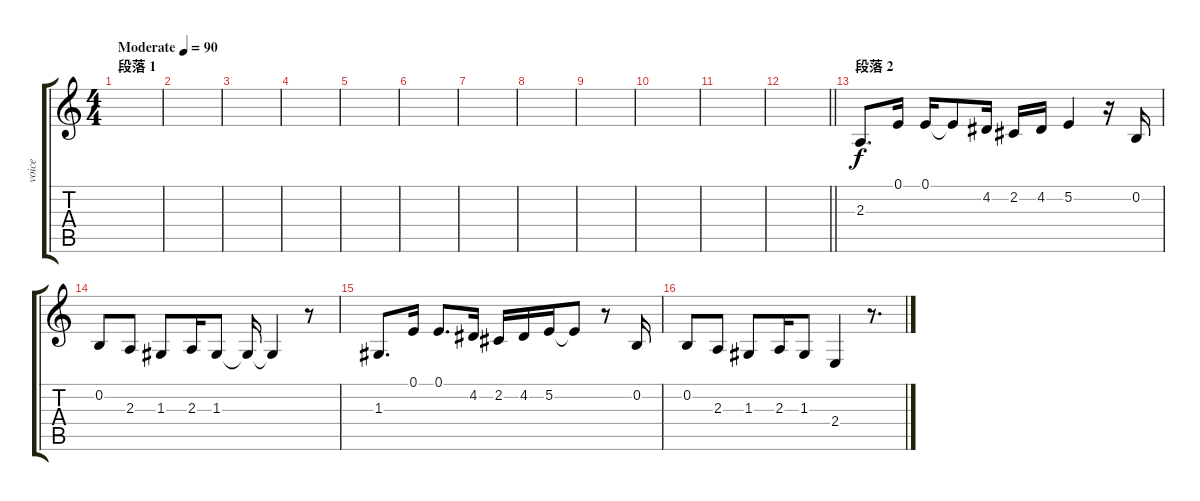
\track ("voice" "voice") {instrument lead6voice}
\staff {score tabs}
\tuning (E4 B3 G3 D3 A2 E2) {hide}
\ts (4 4)
\section ("" "段落 1")
\tempo (90 "Moderate")
\clef g2
\ks c
|
|
|
|
|
|
|
|
|
|
|
\barLineRight lightlight
|
\section ("" "段落 2")
2.3.8{d} 0.1.16 0.1.16 0.1{t}.8 4.2.16 2.2.16 4.2.16 5.2.4 r.16 0.2.16 |
0.2.8 2.3.8 1.3.8 2.3.16 1.3.8 1.3{t}.16 1.3{t}.4 r.8 |
1.3.8{d} 0.1.16 0.1.8{d} 4.2.16 2.2.16 4.2.16 5.2.16 5.2{t}.8 r.8 0.2.16 |
0.2.8 2.3.8 1.3.8 2.3.16 1.3.8 2.4.4 r.8{d}
